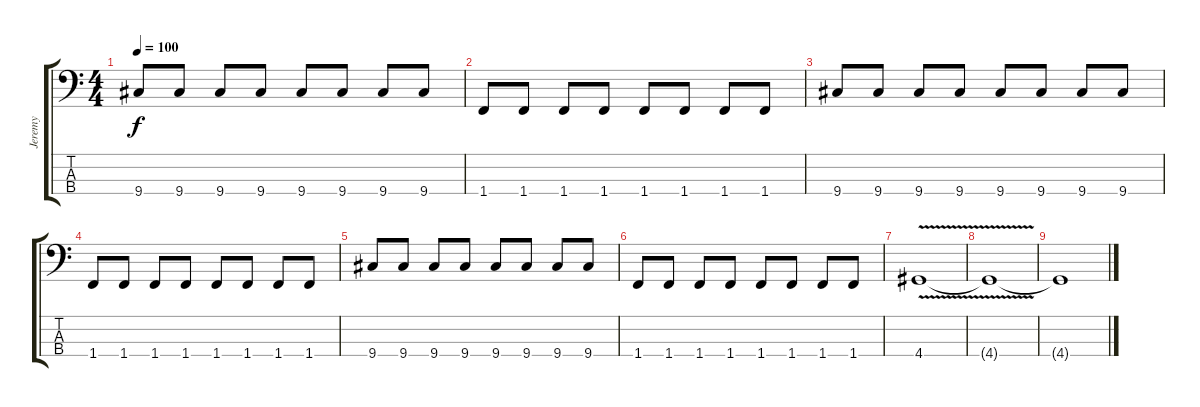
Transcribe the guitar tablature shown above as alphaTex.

\track ("Jeremy" "Jeremy") {instrument electricbassfinger}
\staff {score tabs}
\tuning (G2 D2 A1 E1) {hide}
\ts (4 4)
\tempo 100
\clef f4
\ks c
9.4.8{dy f} 9.4.8 9.4.8 9.4.8 9.4.8 9.4.8 9.4.8 9.4.8 |
1.4.8 1.4.8 1.4.8 1.4.8 1.4.8 1.4.8 1.4.8 1.4.8 |
9.4.8 9.4.8 9.4.8 9.4.8 9.4.8 9.4.8 9.4.8 9.4.8 |
1.4.8 1.4.8 1.4.8 1.4.8 1.4.8 1.4.8 1.4.8 1.4.8 |
9.4.8 9.4.8 9.4.8 9.4.8 9.4.8 9.4.8 9.4.8 9.4.8 |
1.4.8 1.4.8 1.4.8 1.4.8 1.4.8 1.4.8 1.4.8 1.4.8 |
4.4{v}.1 |
4.4{t}.1 |
4.4{t}.1
